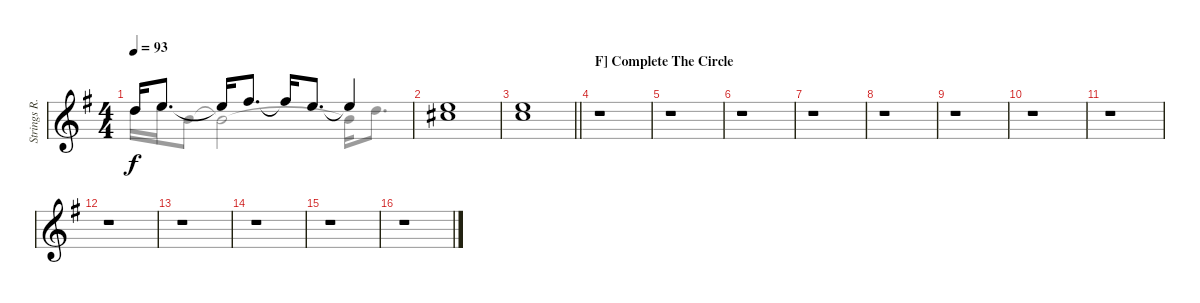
\track ("Strings R.H. - Arjen Lucassen" "Strings R.") {instrument stringensemble1}
\staff {score}
\tuning (E5 B4 G4 D4 A3 E3) {hide}
\voice
\ts (4 4)
\tempo 93
\clef g2
\ks eminor
3.2.16{dy f} 0.1.8{d} 0.1{t}.16 2.1.8{d} 2.1{t}.16 0.1.8{d} 0.1{t}.4 |
(0.1 2.2).1 |
\barLineRight lightlight
(0.1 1.2).1 |
\section ("" "F] Complete The Circle")
r.1 |
r.1 |
r.1 |
r.1 |
r.1 |
r.1 |
r.1 |
r.1 |
r.1 |
r.1 |
r.1 |
r.1 |
r.1
\voice
\clef g2
\ottava regular
\simile none
\ks eminor
3.2.16{dy f} 0.1.16 0.2.8 0.2{t}.2 0.2{t}.16 3.2.8{d} |
|
\barLineRight lightlight
|
|
|
|
|
|
|
|
|
|
|
|
|
